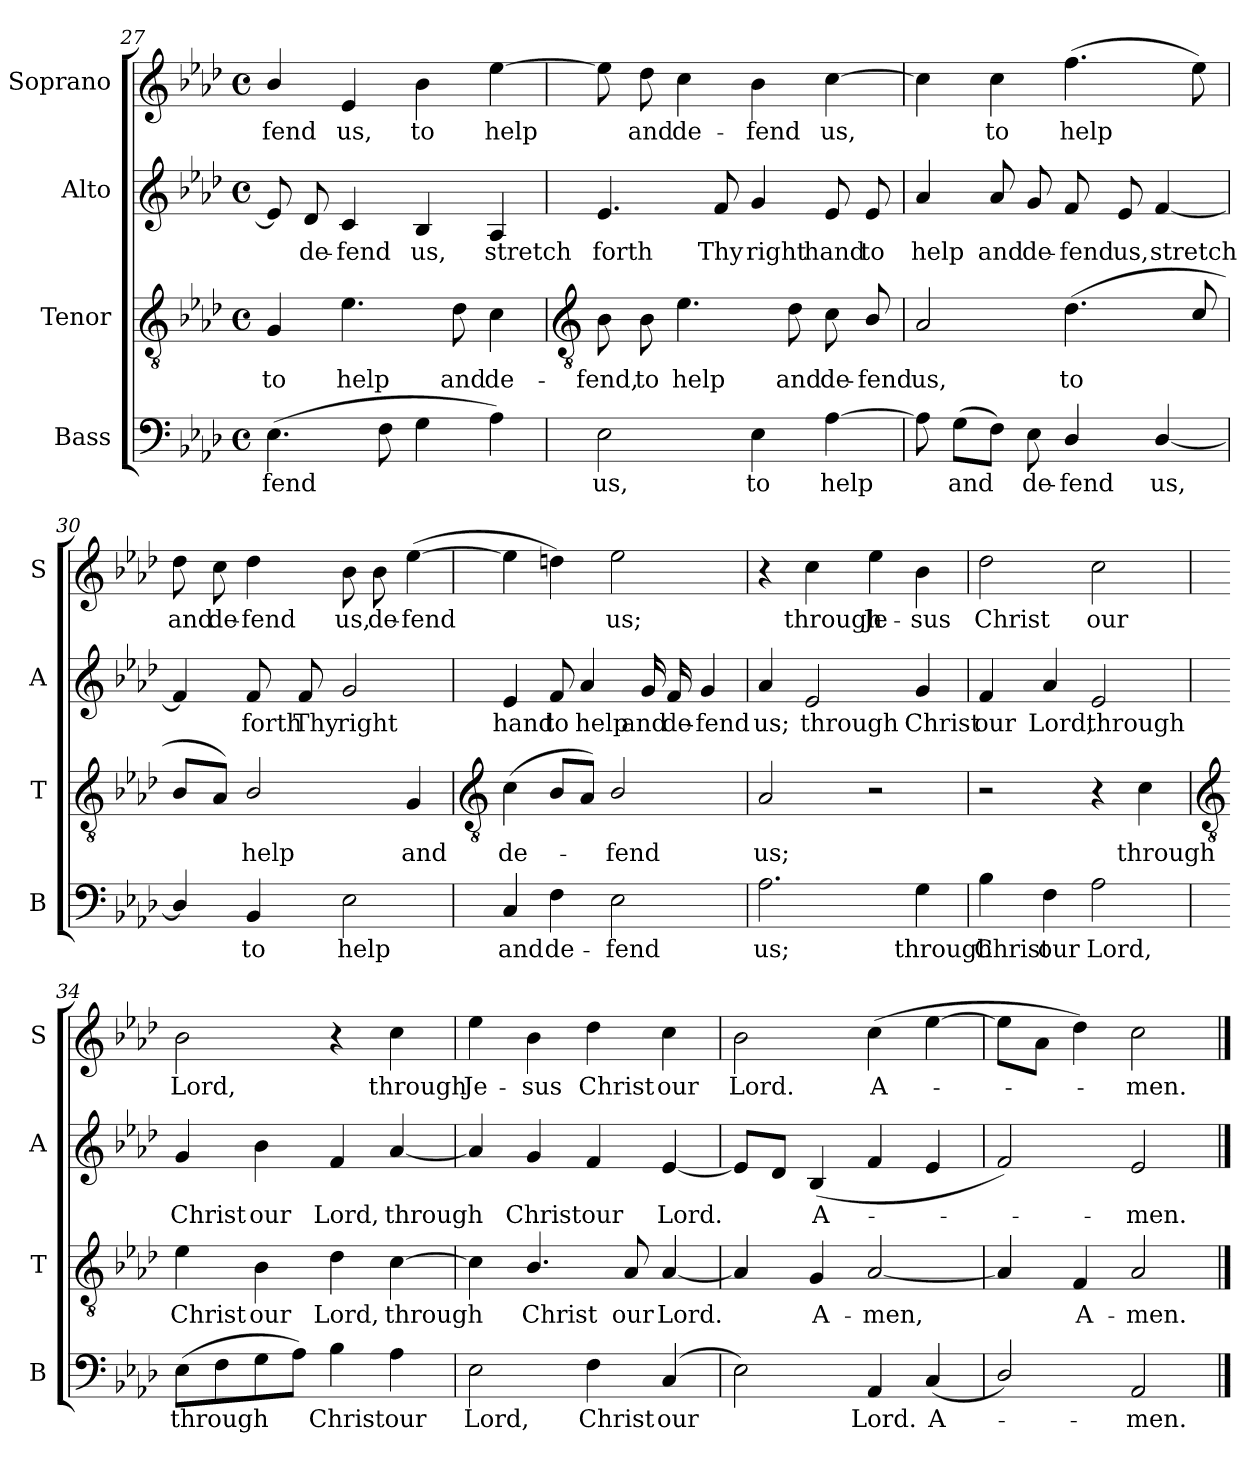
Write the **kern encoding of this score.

**kern	**text	**kern	**text	**kern	**text	**kern	**text
*part4	*part4	*part3	*part3	*part2	*part2	*part1	*part1
*staff4	*staff4	*staff3	*staff3	*staff2	*staff2	*staff1	*staff1
*I"Bass	*	*I"Tenor	*	*I"Alto	*	*I"Soprano	*
*I'B	*	*I'T	*	*I'A	*	*I'S	*
*clefF4	*	*clefGv2	*	*clefG2	*	*clefG2	*
*k[b-e-a-d-]	*	*k[b-e-a-d-]	*	*k[b-e-a-d-]	*	*k[b-e-a-d-]	*
*A-:	*	*A-:	*	*A-:	*	*A-:	*
*M4/4	*	*M4/4	*	*M4/4	*	*M4/4	*
*met(c)	*	*met(c)	*	*met(c)	*	*met(c)	*
=27	=27	=27	=27	=27	=27	=27	=27
!	!LO:LY:b	!	!LO:LY:b	!	!	!	!LO:LY:b
(>4.E-	-fend	4G	to	8e-]	.	4b-/	-fend
!	!	!	!	!	!LO:LY:b	!	!
.	.	.	.	8d-	de-	.	.
!	!	!	!LO:LY:b	!	!LO:LY:b	!	!LO:LY:b
.	.	4.e-	help	4c	-fend	4e-	us,
8F	.	.	.	.	.	.	.
!	!	!	!	!	!LO:LY:b	!	!LO:LY:b
4G	.	.	.	4B-	us,	4b-	to
!	!	!	!LO:LY:b	!	!	!	!
.	.	8d-	and	.	.	.	.
!	!	!	!LO:LY:b	!	!LO:LY:b	!	!LO:LY:b
4A-)	.	4c	de-	4A-	stretch	[4ee-	help
!!LO:LB:g=z
=28	=28	=28	=28	=28	=28	=28	=28
*	*	*clefGv2	*	*	*	*	*
!	!LO:LY:b	!	!LO:LY:b	!	!LO:LY:b	!	!
2E-	us,	8B-	-fend,	4.e-	forth	8ee-]	.
!	!	!	!LO:LY:b	!	!	!	!LO:LY:b
.	.	8B-	to	.	.	8dd-	and
!	!	!	!LO:LY:b	!	!	!	!LO:LY:b
.	.	4.e-	help	.	.	4cc	de-
!	!	!	!	!	!LO:LY:b	!	!
.	.	.	.	8f	Thy	.	.
!	!LO:LY:b	!	!	!	!LO:LY:b	!	!LO:LY:b
4E-	to	.	.	4g	right	4b-	-fend
!	!	!	!LO:LY:b	!	!	!	!
.	.	8d-	and	.	.	.	.
!	!LO:LY:b	!	!LO:LY:b	!	!LO:LY:b	!	!LO:LY:b
[4A-	help	8c	de-	8e-	hand	[4cc	us,
!	!	!	!LO:LY:b	!	!LO:LY:b	!	!
.	.	8B-/	-fend	8e-	to	.	.
=29	=29	=29	=29	=29	=29	=29	=29
!	!	!	!LO:LY:b	!	!LO:LY:b	!	!
8A-]	.	2A-	us,	4a-	help	4cc]	.
!	!LO:LY:b	!	!	!	!	!	!
(>8GL	and	.	.	.	.	.	.
!	!	!	!	!	!LO:LY:b	!	!LO:LY:b
8FJ)	.	.	.	8a-	and	4cc	to
!	!LO:LY:b	!	!	!	!LO:LY:b	!	!
8E-	de-	.	.	8g	de-	.	.
!	!LO:LY:b	!	!LO:LY:b	!	!LO:LY:b	!	!LO:LY:b
4D-/	-fend	(<4.d-	to	8f	-fend	(>4.ff	help
!	!	!	!	!	!LO:LY:b	!	!
.	.	.	.	8e-	us,	.	.
!	!LO:LY:b	!	!	!	!LO:LY:b	!	!
[4D-/	us,	.	.	[4f	stretch	.	.
.	.	8c/	.	.	.	8ee-)	.
=30	=30	=30	=30	=30	=30	=30	=30
!	!	!	!	!	!	!	!LO:LY:b
4D-/]	.	8B-L	.	4f]	.	8dd-	and
!	!	!	!	!	!	!	!LO:LY:b
.	.	8A-J)	.	.	.	8cc	de-
!	!LO:LY:b	!	!LO:LY:b	!	!LO:LY:b	!	!LO:LY:b
4BB-	to	2B-/	help	8f	forth	4dd-	-fend
!	!	!	!	!	!LO:LY:b	!	!
.	.	.	.	8f	Thy	.	.
!	!LO:LY:b	!	!	!	!LO:LY:b	!	!LO:LY:b
2E-	help	.	.	2g	right	8b-	us,
!	!	!	!	!	!	!	!LO:LY:b
.	.	.	.	.	.	8b-	de-
!	!	!	!LO:LY:b	!	!	!	!LO:LY:b
.	.	4G	and	.	.	(>[4ee-	-fend
!!LO:LB:g=z
=31	=31	=31	=31	=31	=31	=31	=31
*	*	*clefGv2	*	*	*	*	*
!	!LO:LY:b	!	!LO:LY:b	!	!LO:LY:b	!	!
4C	and	(<4c	de-	4e-	hand	4ee-]	.
!	!LO:LY:b	!	!	!	!LO:LY:b	!	!
4F	de-	8B-L	.	8f	to	4ddn)	.
!	!	!	!	!	!LO:LY:b	!	!
.	.	8A-J)	.	4a-	help	.	.
!	!LO:LY:b	!	!LO:LY:b	!	!	!	!LO:LY:b
2E-	-fend	2B-/	fend	.	.	2ee-	us;
!	!	!	!	!	!LO:LY:b	!	!
.	.	.	.	16g	and	.	.
!	!	!	!	!	!LO:LY:b	!	!
.	.	.	.	16f	de-	.	.
!	!	!	!	!	!LO:LY:b	!	!
.	.	.	.	4g	-fend	.	.
=32	=32	=32	=32	=32	=32	=32	=32
!	!LO:LY:b	!	!LO:LY:b	!	!LO:LY:b	!	!
2.A-	us;	2A-	us;	4a-	us;	4r	.
!	!	!	!	!	!LO:LY:b	!	!LO:LY:b
.	.	.	.	2e-	through	4cc	through
!	!	!	!	!	!	!	!LO:LY:b
.	.	2r	.	.	.	4ee-	Je-
!	!LO:LY:b	!	!	!	!LO:LY:b	!	!LO:LY:b
4G	through	.	.	4g	Christ	4b-	-sus
=33	=33	=33	=33	=33	=33	=33	=33
!	!LO:LY:b	!	!	!	!LO:LY:b	!	!LO:LY:b
4B-	Christ	2r	.	4f	our	2dd-	Christ
!	!LO:LY:b	!	!	!	!LO:LY:b	!	!
4F	our	.	.	4a-	Lord,	.	.
!	!LO:LY:b	!	!	!	!LO:LY:b	!	!LO:LY:b
2A-	Lord,	4r	.	2e-	through	2cc	our
!	!	!	!LO:LY:b	!	!	!	!
.	.	4c	through	.	.	.	.
!!LO:LB:g=z
=34	=34	=34	=34	=34	=34	=34	=34
*	*	*clefGv2	*	*	*	*	*
!	!LO:LY:b	!	!LO:LY:b	!	!LO:LY:b	!	!LO:LY:b
(>8E-L	through	4e-	Christ	4g	Christ	2b-	Lord,
8F	.	.	.	.	.	.	.
!	!	!	!LO:LY:b	!	!LO:LY:b	!	!
8G	.	4B-	our	4b-	our	.	.
8A-J)	.	.	.	.	.	.	.
!	!LO:LY:b	!	!LO:LY:b	!	!LO:LY:b	!	!
4B-	Christ	4d-	Lord,	4f	Lord,	4r	.
!	!LO:LY:b	!	!LO:LY:b	!	!LO:LY:b	!	!LO:LY:b
4A-	our	[4c	through	[4a-	through	4cc	through
=35	=35	=35	=35	=35	=35	=35	=35
!	!LO:LY:b	!	!	!	!	!	!LO:LY:b
2E-	Lord,	4c]	.	4a-]	.	4ee-	Je-
!	!	!	!LO:LY:b	!	!LO:LY:b	!	!LO:LY:b
.	.	4.B-/	Christ	4g	Christ	4b-	-sus
!	!LO:LY:b	!	!	!	!LO:LY:b	!	!LO:LY:b
4F	Christ	.	.	4f	our	4dd-	Christ
!	!	!	!LO:LY:b	!	!	!	!
.	.	8A-	our	.	.	.	.
!	!LO:LY:b	!	!LO:LY:b	!	!LO:LY:b	!	!LO:LY:b
(<4C	our	[4A-	Lord.	[4e-	Lord.	4cc	our
=36	=36	=36	=36	=36	=36	=36	=36
!	!	!	!	!	!	!	!LO:LY:b
2E-)	.	4A-]	.	8e-L]	.	2b-	Lord.
.	.	.	.	8d-J	.	.	.
!	!	!	!LO:LY:b	!	!LO:LY:b	!	!
.	.	4G	A-	(<4B-	A-	.	.
!	!LO:LY:b	!	!LO:LY:b	!	!	!	!LO:LY:b
4AA-	Lord.	[2A-	-men,	4f	.	(>4cc	A-
!	!LO:LY:b	!	!	!	!	!	!
(<4C	A-	.	.	4e-	.	[4ee-	.
=37	=37	=37	=37	=37	=37	=37	=37
2D-/)	.	4A-]	.	2f)	.	8ee-L]	.
.	.	.	.	.	.	8a-J	.
!	!	!	!LO:LY:b	!	!	!	!
.	.	4F	A-	.	.	4dd-)	.
!	!LO:LY:b	!	!LO:LY:b	!	!LO:LY:b	!	!LO:LY:b
2AA-	men.	2A-	-men.	2e-	men.	2cc	men.
==	==	==	==	==	==	==	==
*-	*-	*-	*-	*-	*-	*-	*-
